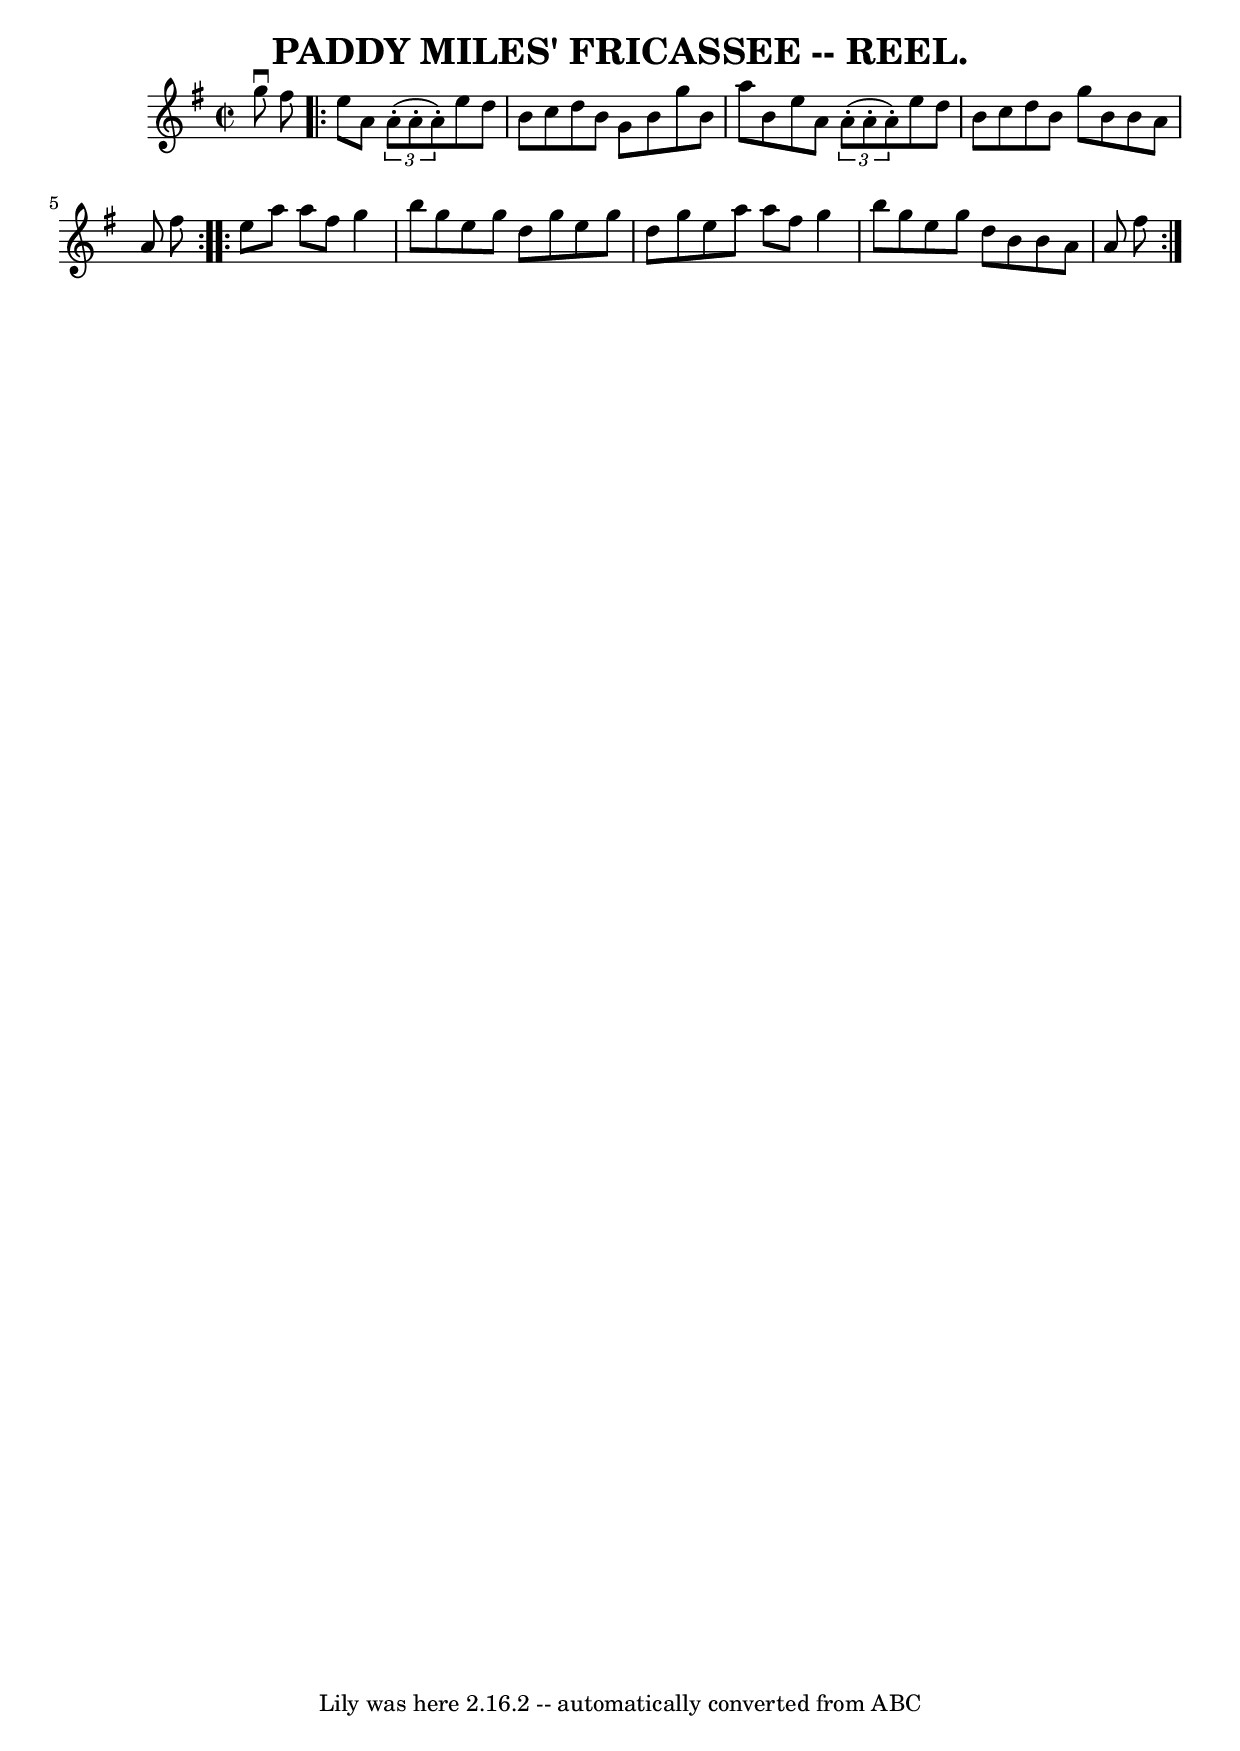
\version "2.16.2"
\include "Mammoth.ily"
\header {
 crossRefNumber = "7"
 footnotes = ""
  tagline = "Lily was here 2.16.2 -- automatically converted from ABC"
  title = "PADDY MILES' FRICASSEE -- REEL."

}
voicedefault =  {


  \override Staff.TimeSignature #'style = #'C
  \time 2/2 
  \key g \major
 g''8^\downbow fs''8  
  \repeat volta 2 {
 e''8    
 a'8    \times 2/3 { a'8 (-. a'8-. a'8-.) 
		      } e''8 d''8 b'8 c''8   |
 d''8 b'8 g'8 b'8 g''8 b'8 a''8 b'8   |
 e''8 a'8    \times 2/3 { a'8 (-. a'8-. a'8-.) 
			   } e''8 d''8 b'8 c''8   |
 d''8 b'8 g''8 b'8 b'8 a'8    
 a'8 fs''8  
  }     
  \repeat volta 2 {
 e''8 a''8 a''8 fs''8 g''4 b''8 g''8   |
 e''8 g''8 d''8 g''8 e''8 g''8 d''8 g''8   |
 e''8 a''8 a''8 fs''8 g''4 b''8 g''8  |
 e''8 g''8 d''8 b'8 b'8 a'8 a'8 fs''8  
  }   

}

\score{
  <<

    \context Staff="default"
    {
      \voicedefault 
      
    }

  >>
  \layout {
    
  }
  \midi {
  }

}
